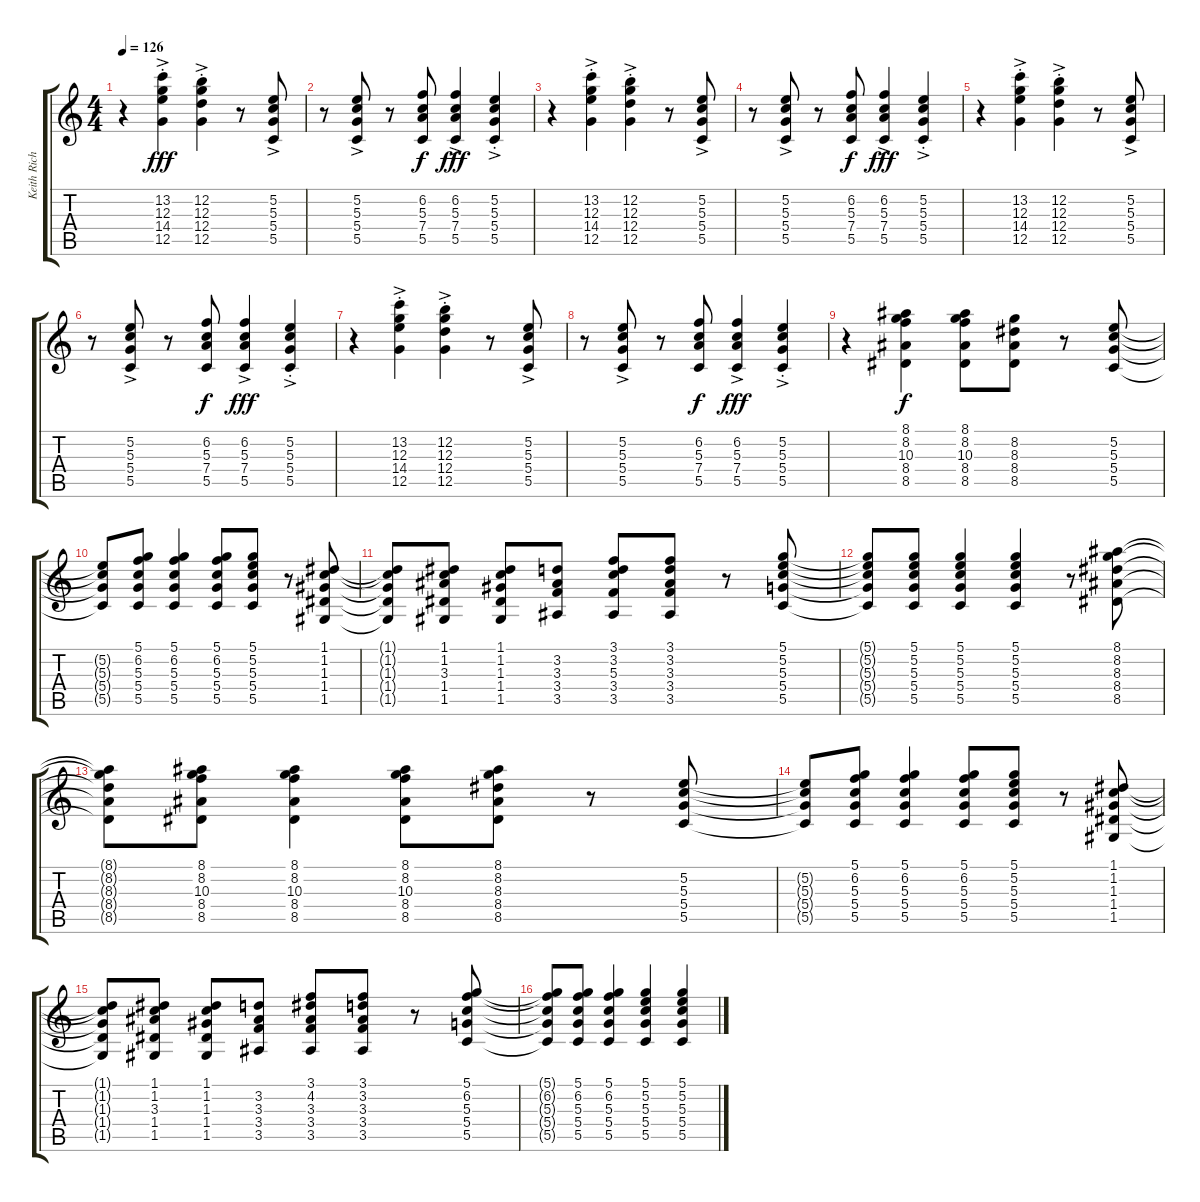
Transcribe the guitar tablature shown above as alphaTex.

\track ("Keith Richards" "Keith Rich") {instrument distortionguitar}
\staff {score tabs}
\tuning (D4 B3 G3 D3 G2 D2) {hide}
\ts (4 4)
\tempo 126
\clef g2
\ks c
r.4{dy fff instrument distortionguitar} (13.2{ac st} 12.3{ac st} 14.4{ac st} 12.5{ac st}).4 (12.2{ac st} 12.3{ac st} 12.4{ac st} 12.5{ac st}).4 r.8 (5.2{ac} 5.3{ac} 5.4{ac} 5.5{ac}).8 |
r.8 (5.2{ac} 5.3{ac} 5.4{ac} 5.5{ac}).8 r.8 (6.2 5.3 7.4 5.5).8{dy f} (6.2{ac} 5.3{ac} 7.4{ac} 5.5{ac}).4{dy fff} (5.2{ac st} 5.3{ac st} 5.4{ac st} 5.5{ac st}).4 |
r.4 (13.2{ac st} 12.3{ac st} 14.4{ac st} 12.5{ac st}).4 (12.2{ac st} 12.3{ac st} 12.4{ac st} 12.5{ac st}).4 r.8 (5.2{ac} 5.3{ac} 5.4{ac} 5.5{ac}).8 |
r.8 (5.2{ac} 5.3{ac} 5.4{ac} 5.5{ac}).8 r.8 (6.2 5.3 7.4 5.5).8{dy f} (6.2{ac} 5.3{ac} 7.4{ac} 5.5{ac}).4{dy fff} (5.2{ac st} 5.3{ac st} 5.4{ac st} 5.5{ac st}).4 |
r.4 (13.2{ac st} 12.3{ac st} 14.4{ac st} 12.5{ac st}).4 (12.2{ac st} 12.3{ac st} 12.4{ac st} 12.5{ac st}).4 r.8 (5.2{ac} 5.3{ac} 5.4{ac} 5.5{ac}).8 |
r.8 (5.2{ac} 5.3{ac} 5.4{ac} 5.5{ac}).8 r.8 (6.2 5.3 7.4 5.5).8{dy f} (6.2{ac} 5.3{ac} 7.4{ac} 5.5{ac}).4{dy fff} (5.2{ac st} 5.3{ac st} 5.4{ac st} 5.5{ac st}).4 |
r.4 (13.2{ac st} 12.3{ac st} 14.4{ac st} 12.5{ac st}).4 (12.2{ac st} 12.3{ac st} 12.4{ac st} 12.5{ac st}).4 r.8 (5.2{ac} 5.3{ac} 5.4{ac} 5.5{ac}).8 |
r.8 (5.2{ac} 5.3{ac} 5.4{ac} 5.5{ac}).8 r.8 (6.2 5.3 7.4 5.5).8{dy f} (6.2{ac} 5.3{ac} 7.4{ac} 5.5{ac}).4{dy fff} (5.2{ac st} 5.3{ac st} 5.4{ac st} 5.5{ac st}).4 |
r.4 (8.1 8.2 10.3 8.4 8.5).4{dy f} (8.1 8.2 10.3 8.4 8.5).8 (8.2 8.3 8.4 8.5).8 r.8 (5.2 5.3 5.4 5.5).8 |
(5.2{t} 5.3{t} 5.4{t} 5.5{t}).8 (5.1 6.2 5.3 5.4 5.5).8 (5.1 6.2 5.3 5.4 5.5).4 (5.1 6.2 5.3 5.4 5.5).8 (5.1 5.2 5.3 5.4 5.5).8 r.8 (1.1 1.2 1.3 1.4 1.5).8 |
(1.1{t} 1.2{t} 1.3{t} 1.4{t} 1.5{t}).8 (1.1 1.2 3.3 1.4 1.5).8 (1.1 1.2 1.3 1.4 1.5).8 (3.2 3.3 3.4 3.5).8 (3.1 3.2 5.3 3.4 3.5).8 (3.1 3.2 3.3 3.4 3.5).8 r.8 (5.1 5.2 5.3 5.4 5.5).8 |
(5.1{t} 5.2{t} 5.3{t} 5.4{t} 5.5{t}).8 (5.1 5.2 5.3 5.4 5.5).8 (5.1 5.2 5.3 5.4 5.5).4 (5.1 5.2 5.3 5.4 5.5).4 r.8 (8.1 8.2 8.3 8.4 8.5).8 |
(8.1{t} 8.2{t} 8.3{t} 8.4{t} 8.5{t}).8 (8.1 8.2 10.3 8.4 8.5).8 (8.1 8.2 10.3 8.4 8.5).4 (8.1 8.2 10.3 8.4 8.5).8 (8.1 8.2 8.3 8.4 8.5).8 r.8 (5.2 5.3 5.4 5.5).8 |
(5.2{t} 5.3{t} 5.4{t} 5.5{t}).8 (5.1 6.2 5.3 5.4 5.5).8 (5.1 6.2 5.3 5.4 5.5).4 (5.1 6.2 5.3 5.4 5.5).8 (5.1 5.2 5.3 5.4 5.5).8 r.8 (1.1 1.2 1.3 1.4 1.5).8 |
(1.1{t} 1.2{t} 1.3{t} 1.4{t} 1.5{t}).8 (1.1 1.2 3.3 1.4 1.5).8 (1.1 1.2 1.3 1.4 1.5).8 (3.2 3.3 3.4 3.5).8 (3.1 4.2 3.3 3.4 3.5).8 (3.1 3.2 3.3 3.4 3.5).8 r.8 (5.1 6.2 5.3 5.4 5.5).8 |
(5.1{t} 6.2{t} 5.3{t} 5.4{t} 5.5{t}).8 (5.1 6.2 5.3 5.4 5.5).8 (5.1 6.2 5.3 5.4 5.5).4 (5.1 5.2 5.3 5.4 5.5).4 (5.1 5.2 5.3 5.4 5.5).4
